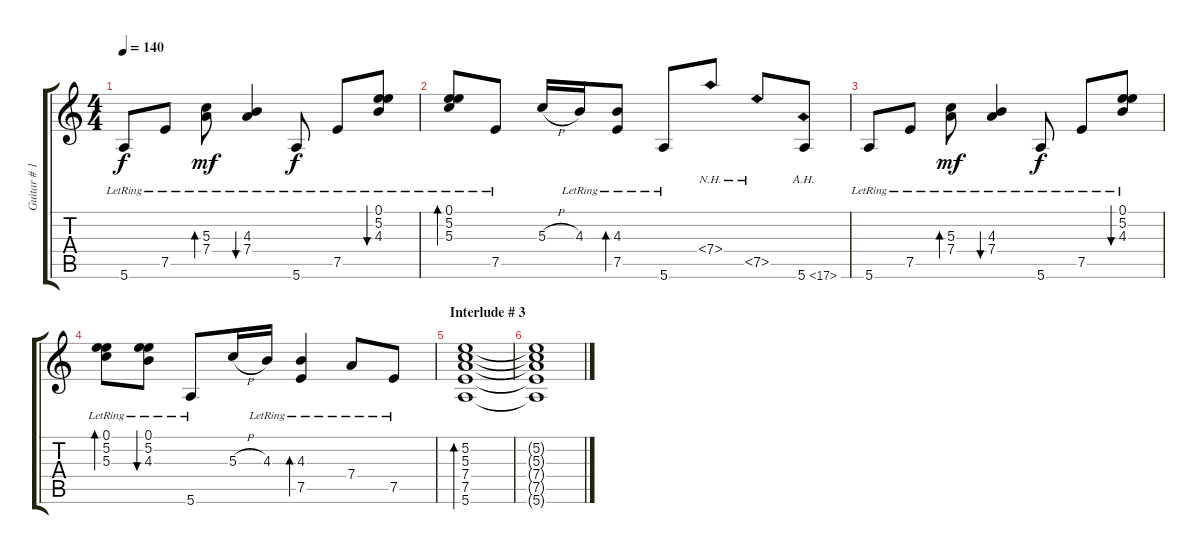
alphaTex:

\track ("Guitar # 1 - Acoustic" "Guitar # 1") {instrument acousticguitarsteel}
\staff {score tabs}
\tuning (E4 B3 G3 D3 A2 E2) {hide}
\ts (4 4)
\tempo 140
\clef g2
\ks c
5.6{lr}.8{dy f} 7.5{lr}.8 (5.3{lr} 7.4{lr}).8{bd 60 dy mf} (4.3{lr} 7.4{lr}).4{bu 60} 5.6{lr}.8{dy f} 7.5{lr}.8 (0.1{lr} 5.2{lr} 4.3{lr}).8{bu 60} |
(0.1{lr} 5.2{lr} 5.3{lr}).8{bd 60} 7.5{lr}.8 5.3{h}.16 4.3{lr}.16 (4.3{lr} 7.5{lr}).8{bd 60} 5.6{lr}.8 7.4{nh}.8 7.5{nh}.8 5.6{ah 12}.8 |
5.6{lr}.8 7.5{lr}.8 (5.3{lr} 7.4{lr}).8{bd 60 dy mf} (4.3{lr} 7.4{lr}).4{bu 60} 5.6{lr}.8{dy f} 7.5{lr}.8 (0.1{lr} 5.2{lr} 4.3{lr}).8{bu 60} |
(0.1{lr} 5.2{lr} 5.3{lr}).8{bd 60} (0.1{lr} 5.2{lr} 4.3{lr}).8{bu 60} 5.6{lr}.8 5.3{h}.16 4.3{lr}.16 (4.3{lr} 7.5{lr}).4{bd 60} 7.4{lr}.8 7.5{lr}.8 |
\section ("" "Interlude # 3")
(5.2 5.3 7.4 7.5 5.6).1{bd 120} |
(5.2{t} 5.3{t} 7.4{t} 7.5{t} 5.6{t}).1
